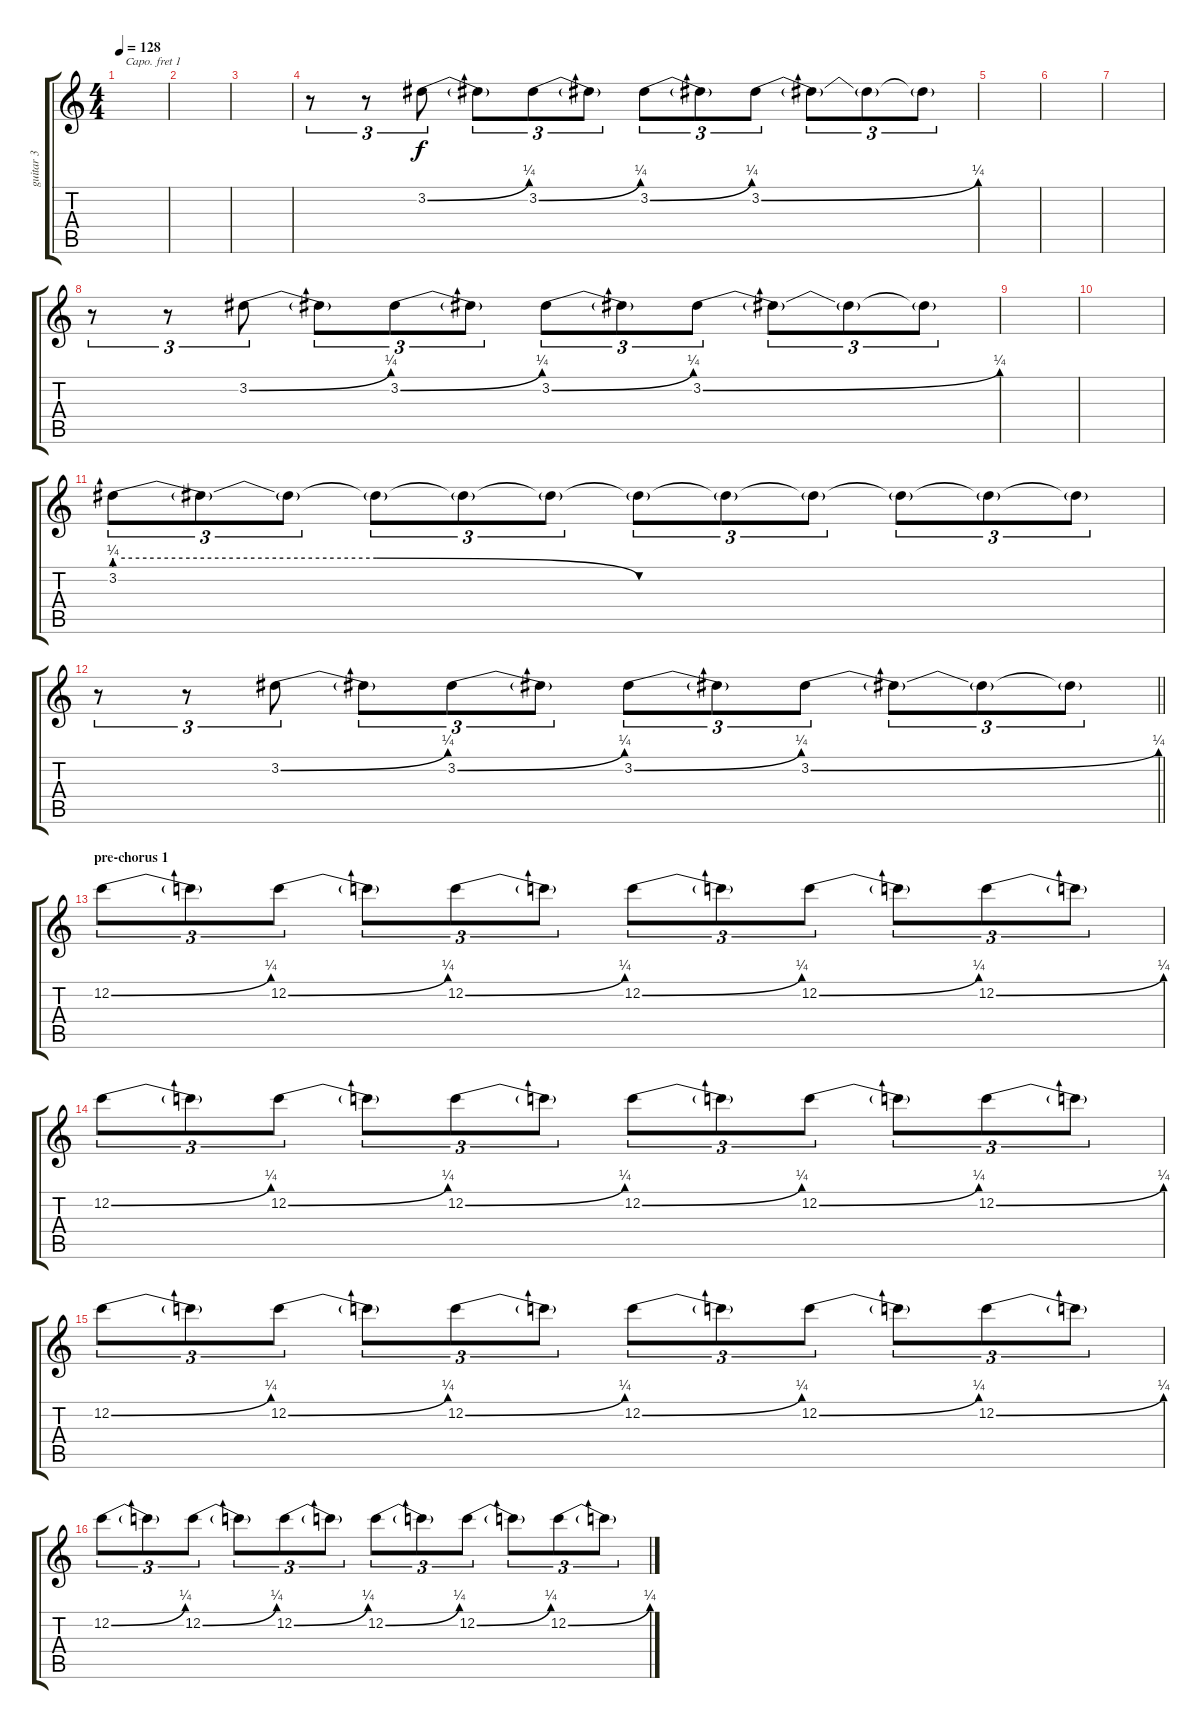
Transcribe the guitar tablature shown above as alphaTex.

\track ("guitar 3" "guitar 3") {instrument electricguitarjazz}
\staff {score tabs}
\capo 1
\tuning (E4 B3 G3 D3 A2 E2) {hide}
\ts (4 4)
\tempo 128
\clef g2
\ks c
|
|
|
r.8{tu (3 2)} r.8{tu (3 2)} 3.2{be (bend 0 0 60 1)}.8{tu (3 2)} 3.2{t}.8{tu (3 2)} 3.2{be (bend 0 0 60 1)}.8{tu (3 2)} 3.2{t}.8{tu (3 2)} 3.2{be (bend 0 0 60 1)}.8{tu (3 2)} 3.2{t}.8{tu (3 2)} 3.2{be (bend 0 0 60 1)}.8{tu (3 2)} 3.2{t}.8{tu (3 2)} 3.2{t}.8{tu (3 2)} 3.2{t}.8{tu (3 2)} |
|
|
|
r.8{tu (3 2)} r.8{tu (3 2)} 3.2{be (bend 0 0 60 1)}.8{tu (3 2)} 3.2{t}.8{tu (3 2)} 3.2{be (bend 0 0 60 1)}.8{tu (3 2)} 3.2{t}.8{tu (3 2)} 3.2{be (bend 0 0 60 1)}.8{tu (3 2)} 3.2{t}.8{tu (3 2)} 3.2{be (bend 0 0 60 1)}.8{tu (3 2)} 3.2{t}.8{tu (3 2)} 3.2{t}.8{tu (3 2)} 3.2{t}.8{tu (3 2)} |
|
|
3.2{be (custom 0 1 15 1 30 0 60 0)}.8{tu (3 2) volume 10 instrument overdrivenguitar} 3.2{t}.8{tu (3 2)} 3.2{t}.8{tu (3 2)} 3.2{t}.8{tu (3 2)} 3.2{t}.8{tu (3 2)} 3.2{t}.8{tu (3 2)} 3.2{t}.8{tu (3 2)} 3.2{t}.8{tu (3 2)} 3.2{t}.8{tu (3 2)} 3.2{t}.8{tu (3 2)} 3.2{t}.8{tu (3 2)} 3.2{t}.8{tu (3 2)} |
\barLineRight lightlight
r.8{tu (3 2)} r.8{tu (3 2) volume 13 instrument electricguitarjazz} 3.2{be (bend 0 0 60 1)}.8{tu (3 2)} 3.2{t}.8{tu (3 2)} 3.2{be (bend 0 0 60 1)}.8{tu (3 2)} 3.2{t}.8{tu (3 2)} 3.2{be (bend 0 0 60 1)}.8{tu (3 2)} 3.2{t}.8{tu (3 2)} 3.2{be (bend 0 0 60 1)}.8{tu (3 2)} 3.2{t}.8{tu (3 2)} 3.2{t}.8{tu (3 2)} 3.2{t}.8{tu (3 2)} |
\section ("" "pre-chorus 1")
12.2{be (bend 0 0 60 1)}.8{tu (3 2) volume 9 balance 2 instrument overdrivenguitar} 12.2{t}.8{tu (3 2)} 12.2{be (bend 0 0 60 1)}.8{tu (3 2)} 12.2{t}.8{tu (3 2)} 12.2{be (bend 0 0 60 1)}.8{tu (3 2)} 12.2{t}.8{tu (3 2)} 12.2{be (bend 0 0 60 1)}.8{tu (3 2)} 12.2{t}.8{tu (3 2)} 12.2{be (bend 0 0 60 1)}.8{tu (3 2)} 12.2{t}.8{tu (3 2)} 12.2{be (bend 0 0 60 1)}.8{tu (3 2)} 12.2{t}.8{tu (3 2)} |
12.2{be (bend 0 0 60 1)}.8{tu (3 2)} 12.2{t}.8{tu (3 2)} 12.2{be (bend 0 0 60 1)}.8{tu (3 2)} 12.2{t}.8{tu (3 2)} 12.2{be (bend 0 0 60 1)}.8{tu (3 2)} 12.2{t}.8{tu (3 2)} 12.2{be (bend 0 0 60 1)}.8{tu (3 2)} 12.2{t}.8{tu (3 2)} 12.2{be (bend 0 0 60 1)}.8{tu (3 2)} 12.2{t}.8{tu (3 2)} 12.2{be (bend 0 0 60 1)}.8{tu (3 2)} 12.2{t}.8{tu (3 2)} |
12.2{be (bend 0 0 60 1)}.8{tu (3 2)} 12.2{t}.8{tu (3 2)} 12.2{be (bend 0 0 60 1)}.8{tu (3 2)} 12.2{t}.8{tu (3 2)} 12.2{be (bend 0 0 60 1)}.8{tu (3 2)} 12.2{t}.8{tu (3 2)} 12.2{be (bend 0 0 60 1)}.8{tu (3 2)} 12.2{t}.8{tu (3 2)} 12.2{be (bend 0 0 60 1)}.8{tu (3 2)} 12.2{t}.8{tu (3 2)} 12.2{be (bend 0 0 60 1)}.8{tu (3 2)} 12.2{t}.8{tu (3 2)} |
12.2{be (bend 0 0 60 1)}.8{tu (3 2)} 12.2{t}.8{tu (3 2)} 12.2{be (bend 0 0 60 1)}.8{tu (3 2)} 12.2{t}.8{tu (3 2)} 12.2{be (bend 0 0 60 1)}.8{tu (3 2)} 12.2{t}.8{tu (3 2)} 12.2{be (bend 0 0 60 1)}.8{tu (3 2)} 12.2{t}.8{tu (3 2)} 12.2{be (bend 0 0 60 1)}.8{tu (3 2)} 12.2{t}.8{tu (3 2)} 12.2{be (bend 0 0 60 1)}.8{tu (3 2)} 12.2{t}.8{tu (3 2)}
